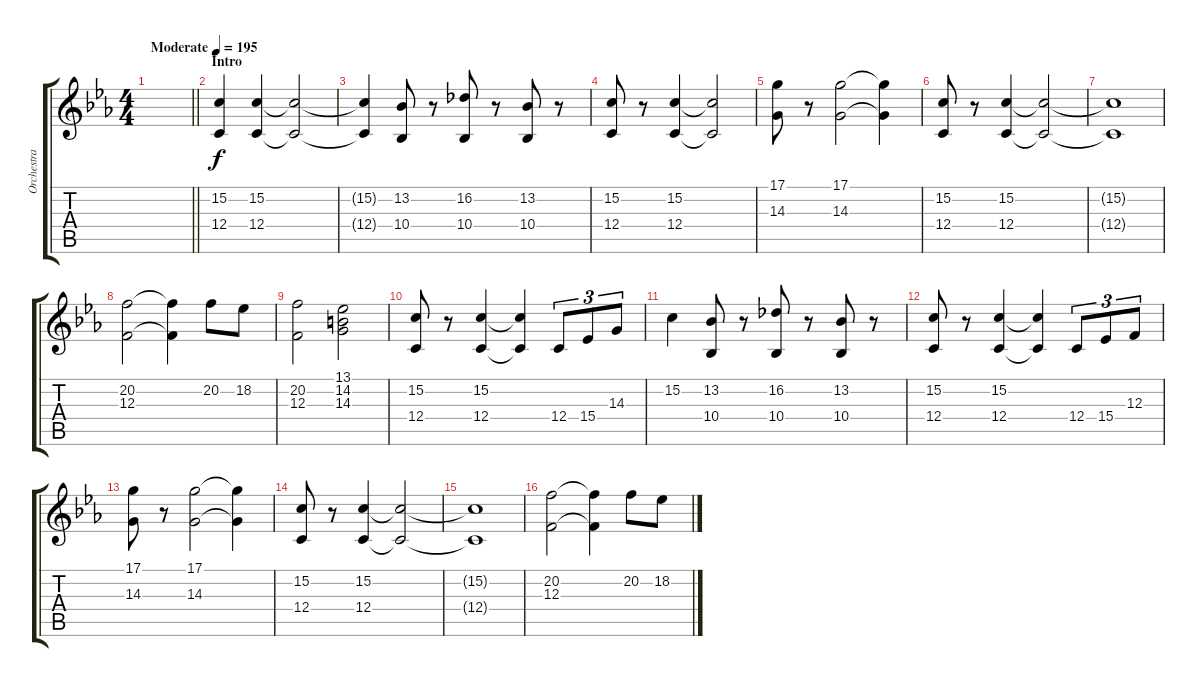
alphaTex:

\track ("Orchestra" "Orchestra") {instrument viola}
\staff {score tabs}
\tuning (D4 A3 F3 C3 G2 C2) {hide}
\ts (4 4)
\tempo (195 "Moderate")
\clef g2
\barLineRight lightlight
\ks cminor
|
\section ("" "Intro")
(15.2 12.4).4 (15.2 12.4).4 (15.2{t} 12.4{t}).2 |
(15.2{t} 12.4{t}).4 (13.2 10.4).8 r.8 (16.2 10.4).8 r.8 (13.2 10.4).8 r.8 |
(15.2 12.4).8 r.8 (15.2 12.4).4 (15.2{t} 12.4{t}).2 |
(17.1 14.3).8 r.8 (17.1 14.3).2 (17.1{t} 14.3{t}).4 |
(15.2 12.4).8 r.8 (15.2 12.4).4 (15.2{t} 12.4{t}).2 |
(15.2{t} 12.4{t}).1 |
(20.2 12.3).2 (20.2{t} 12.3{t}).4 20.2.8 18.2.8 |
(20.2 12.3).2 (13.1 14.2 14.3).2 |
(15.2 12.4).8 r.8 (15.2 12.4).4 (15.2{t} 12.4{t}).4 12.4.8{tu (3 2)} 15.4.8{tu (3 2)} 14.3.8{tu (3 2)} |
15.2.4 (13.2 10.4).8 r.8 (16.2 10.4).8 r.8 (13.2 10.4).8 r.8 |
(15.2 12.4).8 r.8 (15.2 12.4).4 (15.2{t} 12.4{t}).4 12.4.8{tu (3 2)} 15.4.8{tu (3 2)} 12.3.8{tu (3 2)} |
(17.1 14.3).8 r.8 (17.1 14.3).2 (17.1{t} 14.3{t}).4 |
(15.2 12.4).8 r.8 (15.2 12.4).4 (15.2{t} 12.4{t}).2 |
(15.2{t} 12.4{t}).1 |
(20.2 12.3).2 (20.2{t} 12.3{t}).4 20.2.8 18.2.8
